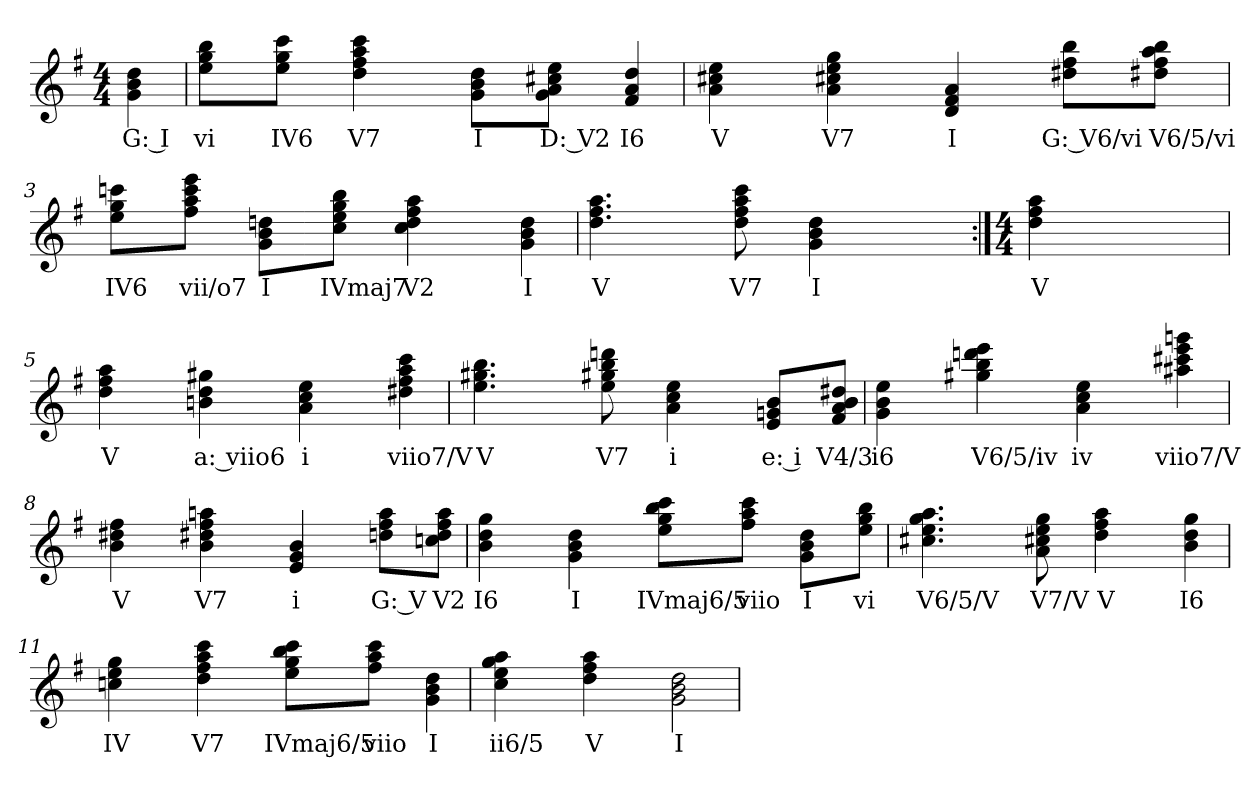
**kern	**text
*part1	*part1
*staff1	*staff1
*k[f#]	*
*G:	*
*M4/4	*
=	=
4g 4b 4dd	G: I
=1	=1
8ee 8gg 8bbL	vi
8ryy	.
8ee 8gg 8cccJ	IV6
8ryy	.
4dd 4ff# 4aa 4ccc	V7
4ryy	.
8g 8b 8ddL	I
8ryy	.
8g 8a 8cc#X 8eeJ	D: V2
8ryy	.
4f# 4a 4dd	I6
=2	=2
4a 4cc#X 4ee	V
4ryy	.
4a 4cc#X 4ee 4gg	V7
4ryy	.
4d 4f# 4a	I
4ryy	.
8dd#X 8ff# 8bbL	G: V6/vi
8ryy	.
8dd#X 8ff# 8aa 8bbJ	V6/5/vi
=3	=3
8ee 8gg 8cccnL	IV6
8ryy	.
8ff# 8aa 8ccc 8eeeJ	vii/o7
8ryy	.
8g 8b 8ddnL	I
8ryy	.
8cc 8ee 8gg 8bbJ	IVmaj7
8ryy	.
4cc 4dd 4ff# 4aa	V2
4ryy	.
4g 4b 4dd	I
=4a	=4a
4.dd 4.ff# 4.aa	V
4.ryy	.
8dd 8ff# 8aa 8ccc	V7
8ryy	.
4g 4b 4dd	I
4ryy	.
4ryy	.
=4b:|!	=4b:|!
*M4/4	*
4dd 4ff# 4aa	V
4ryy	.
2ryy	.
=5	=5
4dd 4ff# 4aa	V
4ryy	.
4bn 4dd 4gg#X	a: viio6
4ryy	.
4a 4cc 4ee	i
4ryy	.
4dd#X 4ff# 4aa 4ccc	viio7/V
=6	=6
4.ee 4.gg#X 4.bb	V
4.ryy	.
8ee 8gg#X 8bb 8dddn	V7
8ryy	.
4a 4cc 4ee	i
4ryy	.
8e 8gn 8bL	e: i
8ryy	.
8f# 8a 8b 8dd#XJ	V4/3
=7	=7
4g 4b 4ee	i6
4ryy	.
4gg#X 4bb 4dddn 4eee	V6/5/iv
4ryy	.
4a 4cc 4ee	iv
4ryy	.
4aa#X 4ccc#X 4eee 4gggn	viio7/V
=8	=8
4b 4dd#X 4ff#	V
4ryy	.
4b 4dd#X 4ff# 4aan	V7
4ryy	.
4e 4g 4b	i
4ryy	.
8ddn 8ff# 8aaL	G: V
8ryy	.
8ccn 8dd 8ff# 8aaJ	V2
=9	=9
4b 4dd 4gg	I6
4ryy	.
4g 4b 4dd	I
4ryy	.
8ee 8gg 8bb 8cccL	IVmaj6/5
8ryy	.
8ff# 8aa 8cccJ	viio
8ryy	.
8g 8b 8ddL	I
8ryy	.
8ee 8gg 8bbJ	vi
=10	=10
4.cc#X 4.ee 4.gg 4.aa	V6/5/V
4.ryy	.
8a 8cc#X 8ee 8gg	V7/V
8ryy	.
4dd 4ff# 4aa	V
4ryy	.
4b 4dd 4gg	I6
=11	=11
4ccn 4ee 4gg	IV
4ryy	.
4dd 4ff# 4aa 4ccc	V7
4ryy	.
8ee 8gg 8bb 8cccL	IVmaj6/5
8ryy	.
8ff# 8aa 8cccJ	viio
8ryy	.
4g 4b 4dd	I
=12	=12
4cc 4ee 4gg 4aa	ii6/5
4ryy	.
4dd 4ff# 4aa	V
4ryy	.
2g 2b 2dd	I
=	=
*-	*-
